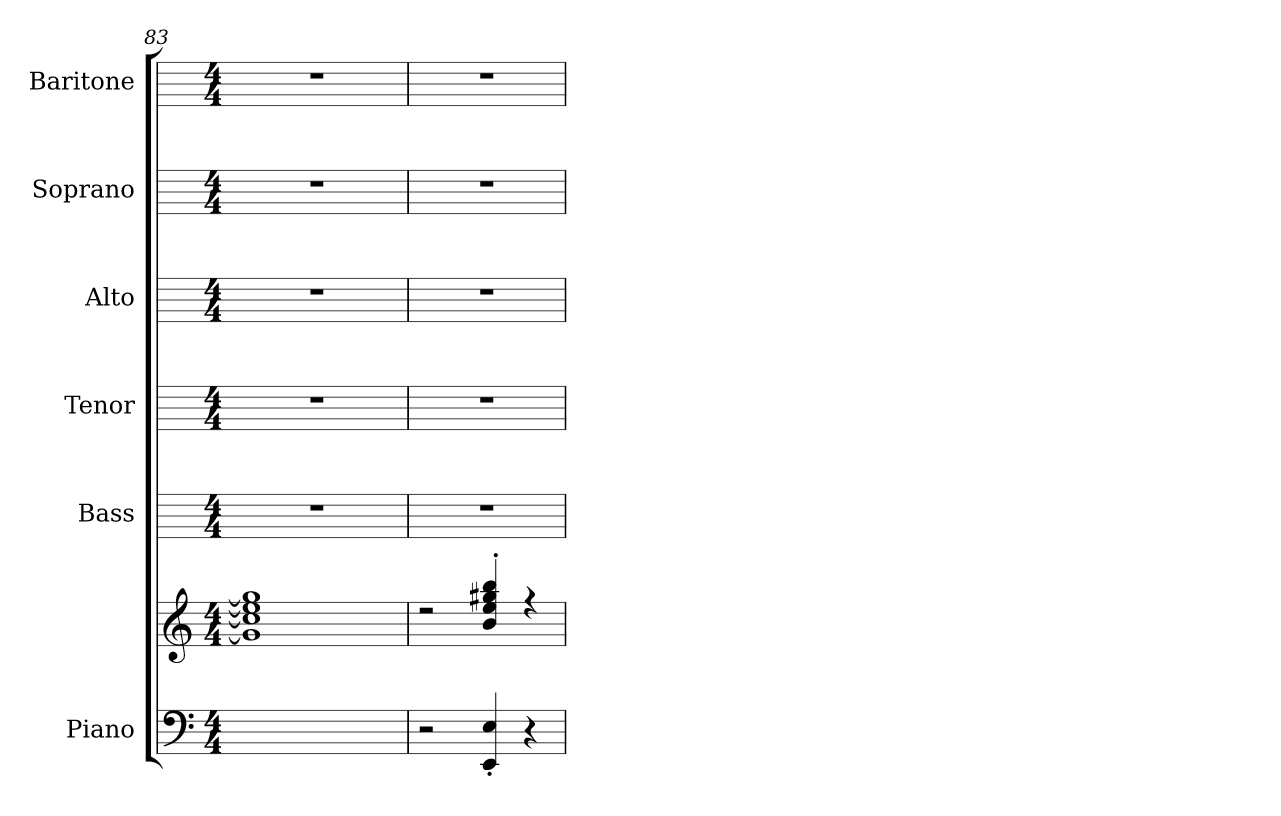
**kern	**kern	**kern	**kern	**kern	**kern	**kern
*part6	*part6	*part5	*part4	*part3	*part2	*part1
*staff7	*staff6	*staff5	*staff4	*staff3	*staff2	*staff1
*I"Piano	*	*I"Bass	*I"Tenor	*I"Alto	*I"Soprano	*I"Baritone
*	*	*I'B	*I'T	*I'A	*I'S	*
*clefF4	*clefG2	*	*	*	*	*
*k[]	*k[]	*	*	*	*	*
*C:	*C:	*	*	*	*	*
*M4/4	*M4/4	*M4/4	*M4/4	*M4/4	*M4/4	*M4/4
=83	=83	=83	=83	=83	=83	=83
*	*^	*	*	*	*	*
4ryy	1g] 1cc] 1ee] 1gg]	1ryy	1r	1r	1r	1r	1r
4ryy	.	.	.	.	.	.	.
4ryy	.	.	.	.	.	.	.
4ryy	.	.	.	.	.	.	.
=84	=84	=84	=84	=84	=84	=84	=84
2r	2r	1ryy	1r	1r	1r	1r	1r
4EE' 4E'	4b' 4ee' 4gg#X' 4bb'	.	.	.	.	.	.
4r	4r	.	.	.	.	.	.
*	*v	*v	*	*	*	*	*
=	=	=	=	=	=	=
*-	*-	*-	*-	*-	*-	*-
